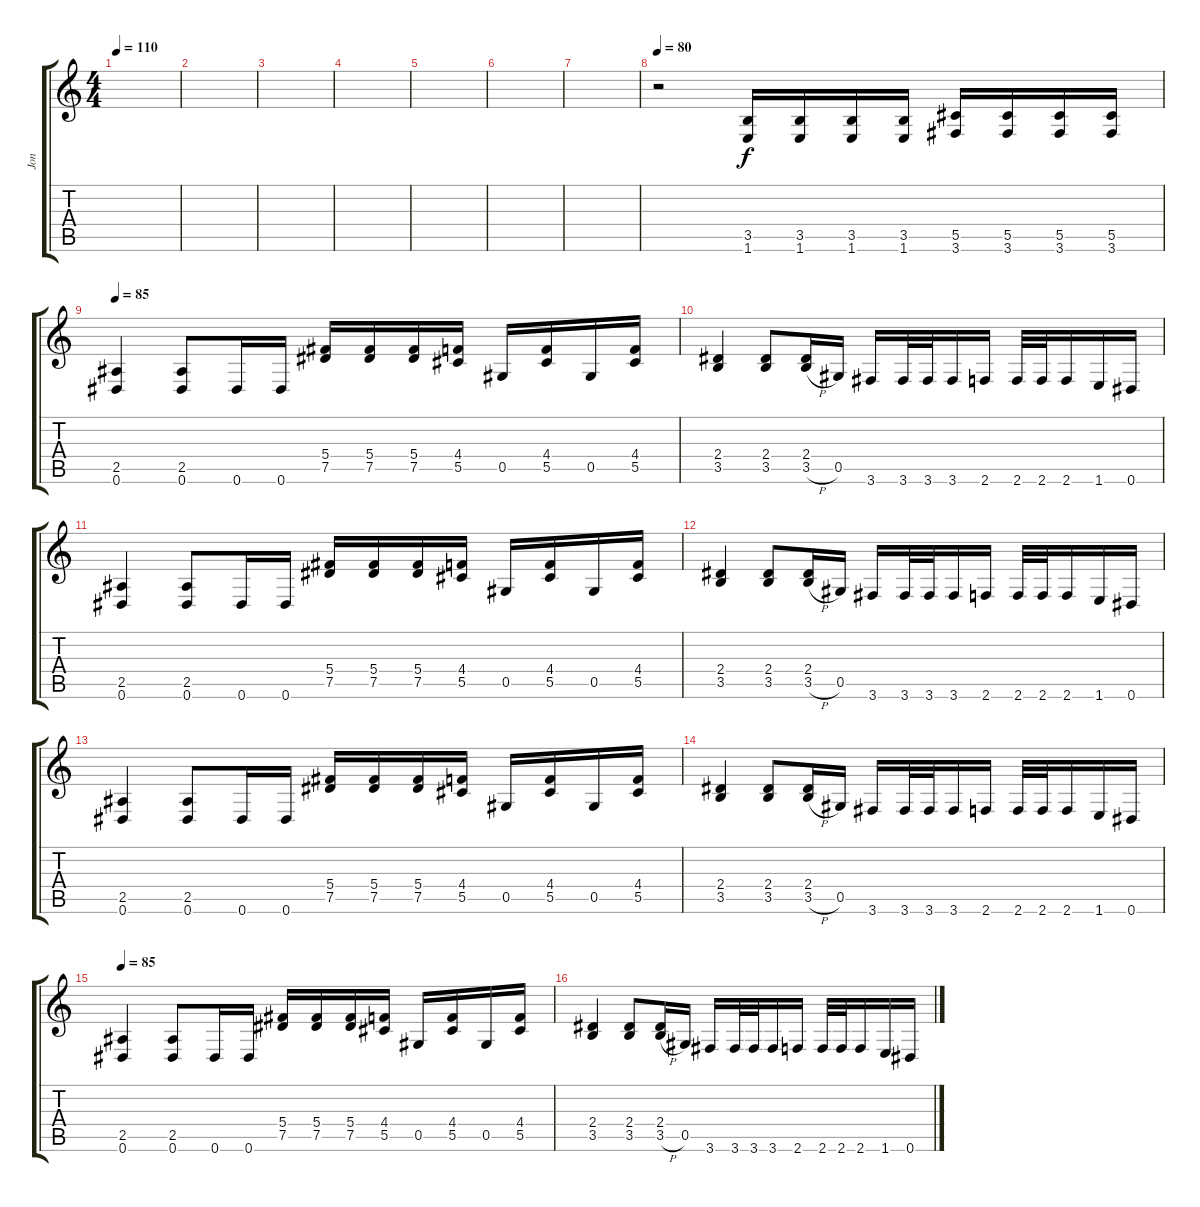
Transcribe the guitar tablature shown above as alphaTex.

\track ("Jon" "Jon") {instrument distortionguitar}
\staff {score tabs}
\tuning (Eb4 Bb3 Gb3 Db3 Ab2 Eb2) {hide}
\ts (4 4)
\tempo 110
\clef g2
\ks c
|
|
|
|
|
|
|
\tempo 80
r.2 (3.5 1.6).16 (3.5 1.6).16 (3.5 1.6).16 (3.5 1.6).16 (5.5 3.6).16 (5.5 3.6).16 (5.5 3.6).16 (5.5 3.6).16 |
\tempo 85
(2.5 0.6).4 (2.5 0.6).8 0.6.16 0.6.16 (5.4 7.5).16 (5.4 7.5).16 (5.4 7.5).16 (4.4 5.5).16 0.5.16 (4.4 5.5).16 0.5.16 (4.4 5.5).16 |
(2.4 3.5).4 (2.4 3.5).8 (2.4 3.5{h}).16 0.5.16 3.6.16 3.6.32 3.6.32 3.6.16 2.6.16 2.6.32 2.6.32 2.6.16 1.6.16 0.6.16 |
(2.5 0.6).4 (2.5 0.6).8 0.6.16 0.6.16 (5.4 7.5).16 (5.4 7.5).16 (5.4 7.5).16 (4.4 5.5).16 0.5.16 (4.4 5.5).16 0.5.16 (4.4 5.5).16 |
(2.4 3.5).4 (2.4 3.5).8 (2.4 3.5{h}).16 0.5.16 3.6.16 3.6.32 3.6.32 3.6.16 2.6.16 2.6.32 2.6.32 2.6.16 1.6.16 0.6.16 |
(2.5 0.6).4 (2.5 0.6).8 0.6.16 0.6.16 (5.4 7.5).16 (5.4 7.5).16 (5.4 7.5).16 (4.4 5.5).16 0.5.16 (4.4 5.5).16 0.5.16 (4.4 5.5).16 |
(2.4 3.5).4 (2.4 3.5).8 (2.4 3.5{h}).16 0.5.16 3.6.16 3.6.32 3.6.32 3.6.16 2.6.16 2.6.32 2.6.32 2.6.16 1.6.16 0.6.16 |
\tempo 85
(2.5 0.6).4 (2.5 0.6).8 0.6.16 0.6.16 (5.4 7.5).16 (5.4 7.5).16 (5.4 7.5).16 (4.4 5.5).16 0.5.16 (4.4 5.5).16 0.5.16 (4.4 5.5).16 |
(2.4 3.5).4 (2.4 3.5).8 (2.4 3.5{h}).16 0.5.16 3.6.16 3.6.32 3.6.32 3.6.16 2.6.16 2.6.32 2.6.32 2.6.16 1.6.16 0.6.16
